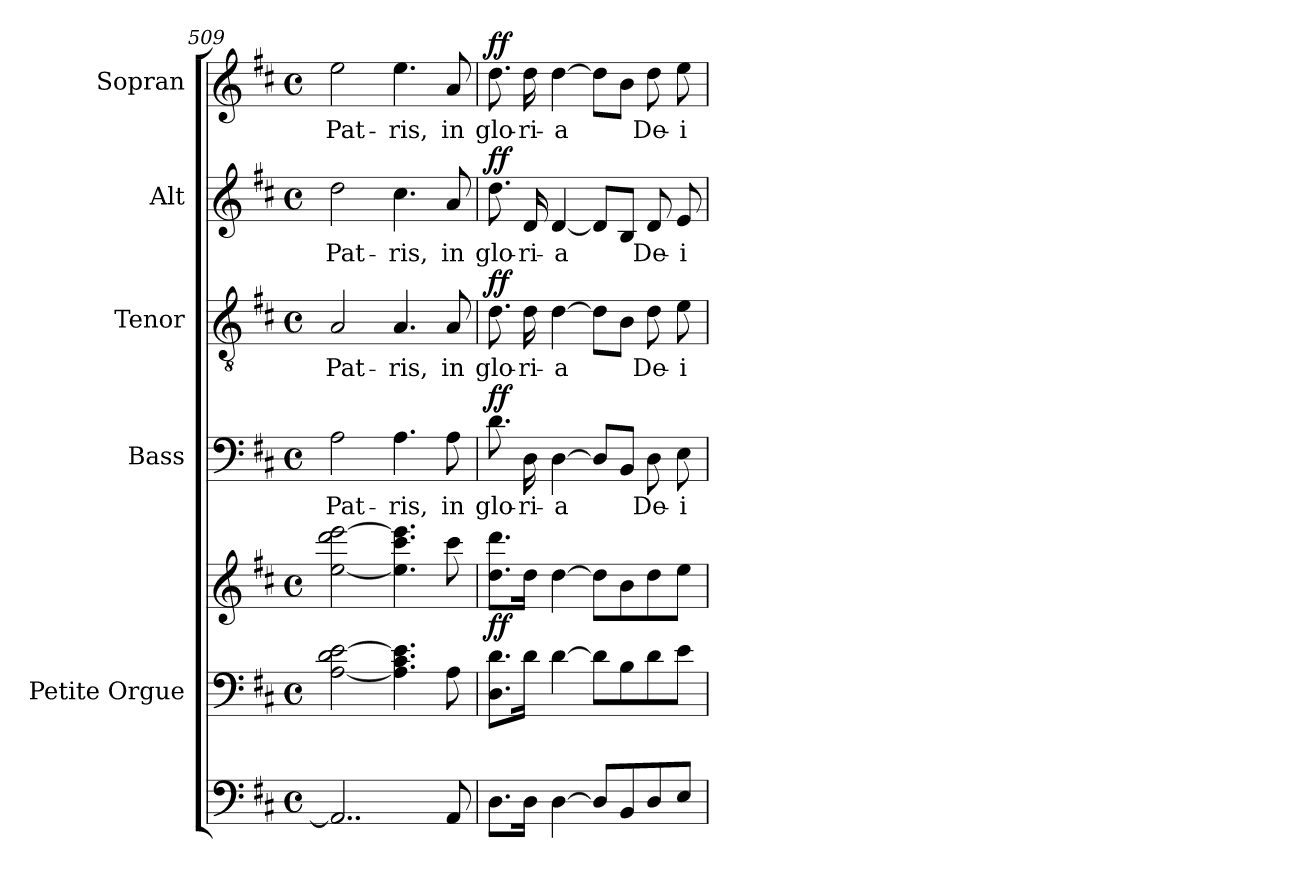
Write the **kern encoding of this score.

**kern	**kern	**kern	**dynam	**kern	**text	**dynam	**kern	**text	**dynam	**kern	**text	**dynam	**kern	**text	**dynam
*part6	*part5	*part5	*part5	*part4	*part4	*part4	*part3	*part3	*part3	*part2	*part2	*part2	*part1	*part1	*part1
*staff7	*staff6	*staff5	*staff5/6	*staff4	*staff4	*staff4	*staff3	*staff3	*staff3	*staff2	*staff2	*staff2	*staff1	*staff1	*staff1
*	*I"Petite Orgue	*	*	*I"Bass	*	*	*I"Tenor	*	*	*I"Alt	*	*	*I"Sopran	*	*
*	*I'Org. 1	*	*	*I'B.	*	*	*I'T.	*	*	*I'A.	*	*	*I'S.	*	*
*clefF4	*clefF4	*clefG2	*	*clefF4	*	*	*clefGv2	*	*	*clefG2	*	*	*clefG2	*	*
*k[f#c#]	*k[f#c#]	*k[f#c#]	*	*k[f#c#]	*	*	*k[f#c#]	*	*	*k[f#c#]	*	*	*k[f#c#]	*	*
*D:	*D:	*D:	*	*D:	*	*	*D:	*	*	*D:	*	*	*D:	*	*
*M4/4	*M4/4	*M4/4	*	*M4/4	*	*	*M4/4	*	*	*M4/4	*	*	*M4/4	*	*
*met(c)	*met(c)	*met(c)	*	*met(c)	*	*	*met(c)	*	*	*met(c)	*	*	*met(c)	*	*
=509	=509	=509	=509	=509	=509	=509	=509	=509	=509	=509	=509	=509	=509	=509	=509
!	!	!	!	!	!LO:LY:b	!	!	!LO:LY:b	!	!	!LO:LY:b	!	!	!LO:LY:b	!
2..AA/]	[2A\ 2d\ [2e\	[2ee\ 2ddd\ [2eee\	.	2A\	Pat-	.	2A/	Pat-	.	2dd\	Pat-	.	2ee\	Pat-	.
!	!	!	!	!	!LO:LY:b	!	!	!LO:LY:b	!	!	!LO:LY:b	!	!	!LO:LY:b	!
.	4.A\] 4.c#\ 4.e\]	4.ee\] 4.ccc#\ 4.eee\]	.	4.A\	-ris,	.	4.A/	-ris,	.	4.cc#\	-ris,	.	4.ee\	-ris,	.
!	!	!	!	!	!LO:LY:b	!	!	!LO:LY:b	!	!	!LO:LY:b	!	!	!LO:LY:b	!
8AA/	8A\	8ccc#\	.	8A\	in	.	8A/	in	.	8a/	in	.	8a/	in	.
=510	=510	=510	=510	=510	=510	=510	=510	=510	=510	=510	=510	=510	=510	=510	=510
!	!	!	!LO:DY:b	!	!LO:LY:b	!LO:DY:a	!	!LO:LY:b	!LO:DY:a	!	!LO:LY:b	!LO:DY:a	!	!LO:LY:b	!LO:DY:a
8.D\L	8.D\ 8.d\L	8.dd\ 8.ddd\L	ff	8.d\	glo-	ff	8.d\	glo-	ff	8.dd\	glo-	ff	8.dd\	glo-	ff
!	!	!	!	!	!LO:LY:b	!	!	!LO:LY:b	!	!	!LO:LY:b	!	!	!LO:LY:b	!
16D\Jk	16d\Jk	16dd\Jk	.	16D\	-ri-	.	16d\	-ri-	.	16d/	-ri-	.	16dd\	-ri-	.
!	!	!	!	!	!LO:LY:b	!	!	!LO:LY:b	!	!	!LO:LY:b	!	!	!LO:LY:b	!
[4D\	[4d\	[4dd\	.	[4D\	-a	.	[4d\	-a	.	[4d/	-a	.	[4dd\	-a	.
8D/L]	8d\L]	8dd\L]	.	8D/L]	.	.	8d\L]	.	.	8d/L]	.	.	8dd\L]	.	.
8BB/	8B\	8b\	.	8BB/J	.	.	8B\J	.	.	8B/J	.	.	8b\J	.	.
!	!	!	!	!	!LO:LY:b	!	!	!LO:LY:b	!	!	!LO:LY:b	!	!	!LO:LY:b	!
8D/	8d\	8dd\	.	8D\	De-	.	8d\	De-	.	8d/	De-	.	8dd\	De-	.
!	!	!	!	!	!LO:LY:b	!	!	!LO:LY:b	!	!	!LO:LY:b	!	!	!LO:LY:b	!
8E/J	8e\J	8ee\J	.	8E\	-i	.	8e\	-i	.	8e/	-i	.	8ee\	-i	.
=	=	=	=	=	=	=	=	=	=	=	=	=	=	=	=
*-	*-	*-	*-	*-	*-	*-	*-	*-	*-	*-	*-	*-	*-	*-	*-
